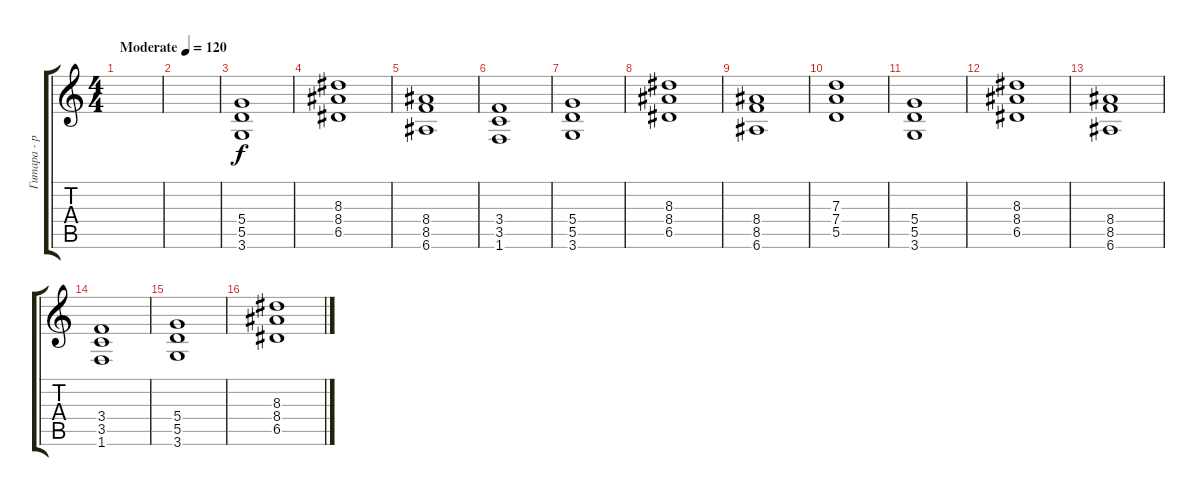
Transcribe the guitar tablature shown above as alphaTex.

\track ("Гитара - ритм" "Гитара - р") {instrument distortionguitar}
\staff {score tabs}
\tuning (E4 B3 G3 D3 A2 E2) {hide}
\ts (4 4)
\tempo (120 "Moderate")
\clef g2
\ks c
|
|
(5.4 5.5 3.6).1 |
(8.3 8.4 6.5).1 |
(8.4 8.5 6.6).1 |
(3.4 3.5 1.6).1 |
(5.4 5.5 3.6).1 |
(8.3 8.4 6.5).1 |
(8.4 8.5 6.6).1 |
(7.3 7.4 5.5).1 |
(5.4 5.5 3.6).1 |
(8.3 8.4 6.5).1 |
(8.4 8.5 6.6).1 |
(3.4 3.5 1.6).1 |
(5.4 5.5 3.6).1 |
(8.3 8.4 6.5).1
